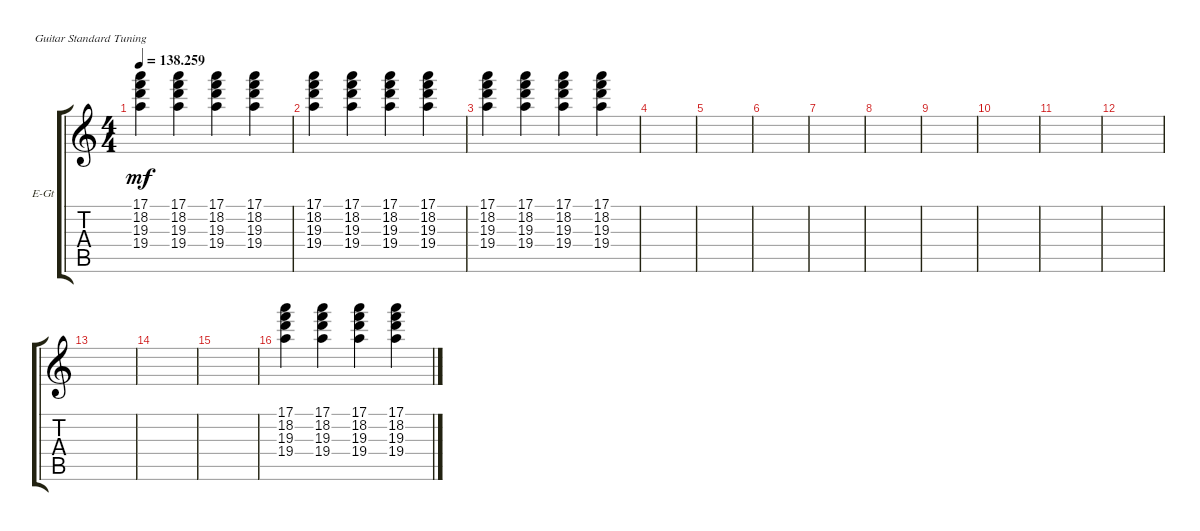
\bracketExtendMode groupsimilarinstruments
\firstSystemTrackNameOrientation horizontal
\otherSystemsTrackNameOrientation horizontal
\track ("Joey Santiago" "E-Gt") {instrument overdrivenguitar}
\staff {score tabs}
\tuning (E4 B3 G3 D3 A2 E2)
\ts (4 4)
\tempo
138.259
\accidentals auto
\clef g2
\ottava regular
\simile none
\scale
0.333333
\ks c
(19.3 17.1 18.2 19.4).4{dy mf} (19.3 17.1 18.2 19.4).4 (19.3 17.1 18.2 19.4).4 (19.3 17.1 18.2 19.4).4 |
\scale
0.333333 (19.3 17.1 18.2 19.4).4 (19.3 17.1 18.2 19.4).4 (19.3 17.1 18.2 19.4).4 (19.3 17.1 18.2 19.4).4 |
\scale
0.333333 (19.3 17.1 18.2 19.4).4 (19.3 17.1 18.2 19.4).4 (19.3 17.1 18.2 19.4).4 (19.3 17.1 18.2 19.4).4 |
\scale
0.333333 |
\scale
0.333333 |
\scale
0.333333 |
\scale
0.333333 |
\scale
0.333333 |
\scale
0.333333 |
\scale
0.333333 |
\scale
0.333333 |
\scale
0.333333 |
\scale
0.333333 |
\scale
0.333333 |
\scale
0.333333 |
\scale
0.333333 (19.3 17.1 18.2 19.4).4 (19.3 17.1 18.2 19.4).4 (19.3 17.1 18.2 19.4).4 (19.3 17.1 18.2 19.4).4
